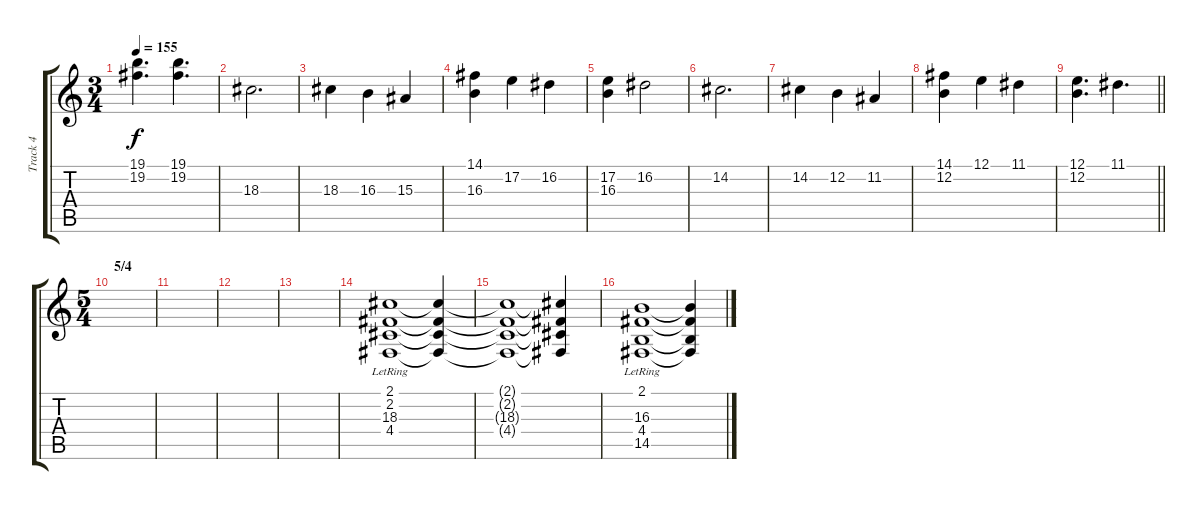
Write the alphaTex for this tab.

\track ("Track 4" "Track 4") {instrument brightacousticpiano}
\staff {score tabs}
\tuning (E4 B3 G3 D3 A2 E2) {hide}
\ts (3 4)
\tempo 155
\clef g2
\ks c
(19.1 19.2).4{d dy f} (19.1 19.2).4{d} |
18.3.2{d} |
18.3.4 16.3.4 15.3.4 |
(14.1 16.3).4 17.2.4 16.2.4 |
(17.2 16.3).4 16.2.2 |
14.2.2{d} |
14.2.4 12.2.4 11.2.4 |
(14.1 12.2).4 12.1.4 11.1.4 |
\barLineRight lightlight
(12.1 12.2).4{d} 11.1.4{d} |
\ts (5 4)
\section ("" "5/4")
|
|
|
|
(2.1{lr} 2.2{lr} 18.3{lr} 4.4{lr}).1{volume 11} (2.1{t} 2.2{t} 18.3{t} 4.4{t}).4 |
(2.1{t} 2.2{t} 18.3{t} 4.4{t}).1 (2.1{t} 2.2{t} 18.3{t} 4.4{t}).4 |
(2.1 16.3{lr} 4.4 14.5).1 (2.1{t} 16.3{t} 4.4{t} 14.5{t}).4
